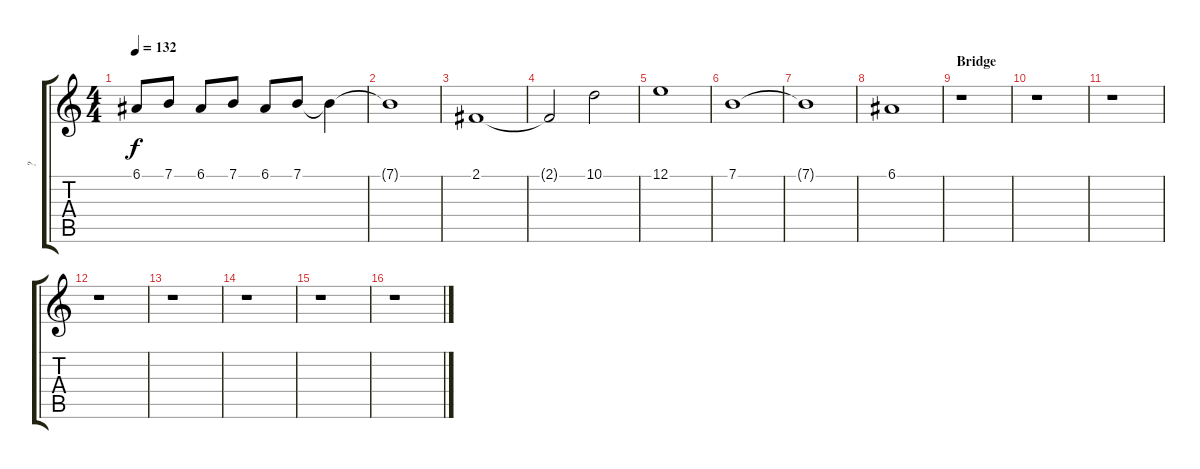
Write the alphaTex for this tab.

\track ("?" "?") {instrument flute}
\staff {score tabs}
\tuning (E4 B3 G3 D3 A2 E2) {hide}
\ts (4 4)
\tempo 132
\clef g2
\ks c
6.1.8{dy f} 7.1.8 6.1.8 7.1.8 6.1.8 7.1.8 7.1{t}.4 |
7.1{t}.1 |
2.1.1 |
2.1{t}.2 10.1.2 |
12.1.1 |
7.1.1 |
7.1{t}.1 |
6.1.1 |
\section ("" "Bridge")
r.1 |
r.1 |
r.1 |
r.1 |
r.1 |
r.1 |
r.1 |
r.1
